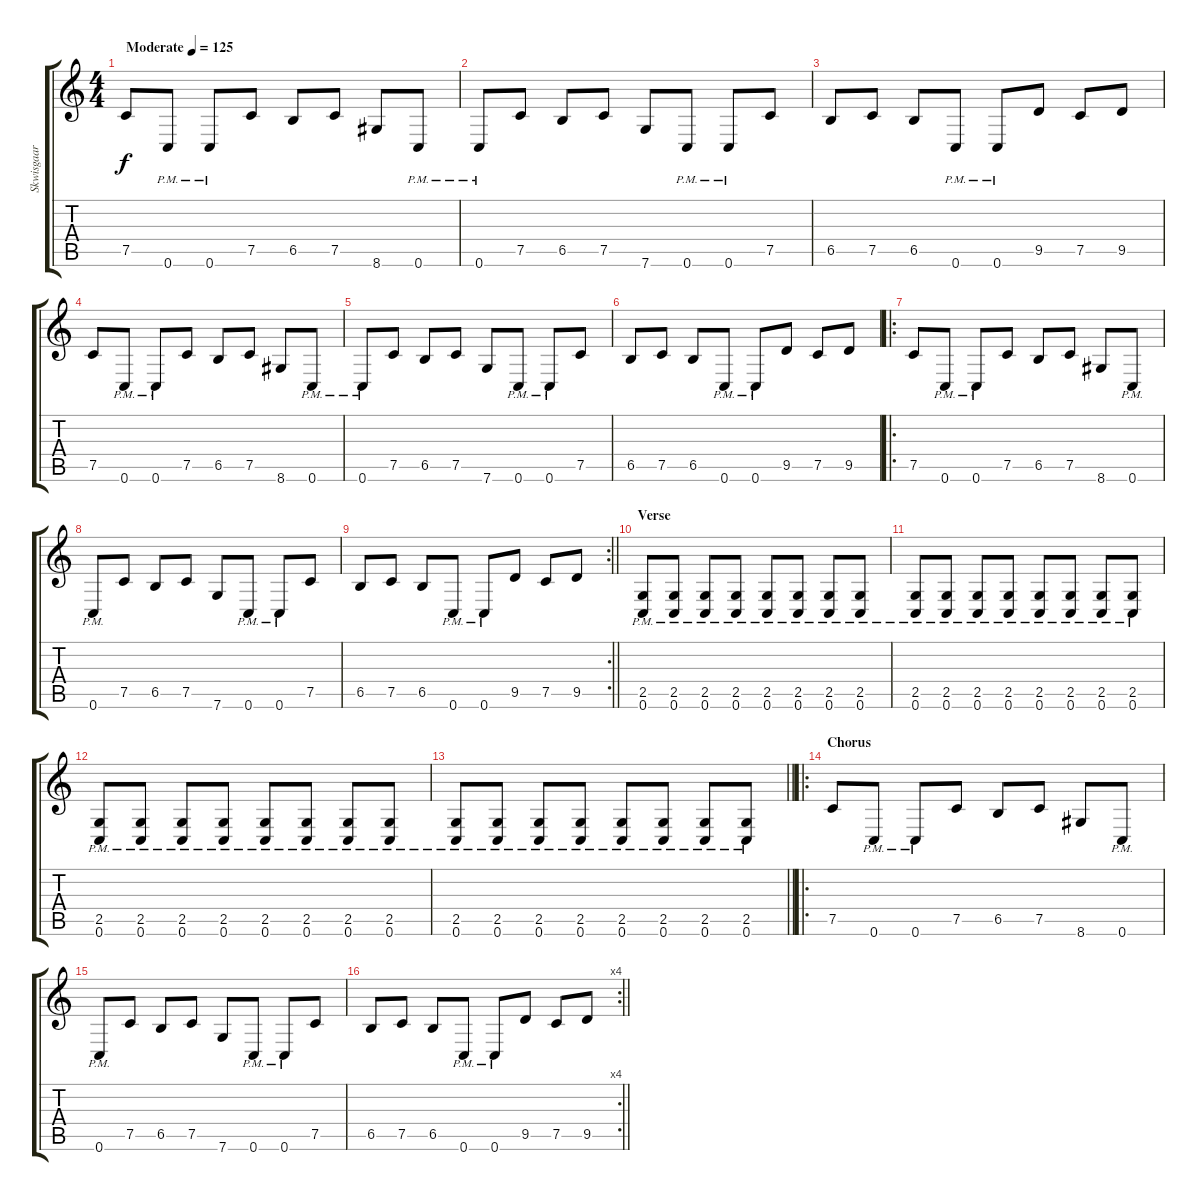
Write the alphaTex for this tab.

\track ("Skwisgaar" "Skwisgaar") {instrument distortionguitar}
\staff {score tabs}
\tuning (C4 G3 Eb3 Bb2 F2 C2) {hide}
\ts (4 4)
\tempo (125 "Moderate")
\clef g2
\ks c
7.5.8{dy f instrument distortionguitar} 0.6{pm}.8 0.6{pm}.8 7.5.8 6.5.8 7.5.8 8.6.8 0.6{pm}.8 |
0.6{pm}.8 7.5.8 6.5.8 7.5.8 7.6.8 0.6{pm}.8 0.6{pm}.8 7.5.8 |
6.5.8 7.5.8 6.5.8 0.6{pm}.8 0.6{pm}.8 9.5.8 7.5.8 9.5.8 |
7.5.8 0.6{pm}.8 0.6{pm}.8 7.5.8 6.5.8 7.5.8 8.6.8 0.6{pm}.8 |
0.6{pm}.8 7.5.8 6.5.8 7.5.8 7.6.8 0.6{pm}.8 0.6{pm}.8 7.5.8 |
6.5.8 7.5.8 6.5.8 0.6{pm}.8 0.6{pm}.8 9.5.8 7.5.8 9.5.8 |
\ro
7.5.8 0.6{pm}.8 0.6{pm}.8 7.5.8 6.5.8 7.5.8 8.6.8 0.6{pm}.8 |
0.6{pm}.8 7.5.8 6.5.8 7.5.8 7.6.8 0.6{pm}.8 0.6{pm}.8 7.5.8 |
\rc 2
\barLineRight lightlight
6.5.8 7.5.8 6.5.8 0.6{pm}.8 0.6{pm}.8 9.5.8 7.5.8 9.5.8 |
\section ("" "Verse")
(2.5{pm} 0.6{pm}).8 (2.5{pm} 0.6{pm}).8 (2.5{pm} 0.6{pm}).8 (2.5{pm} 0.6{pm}).8 (2.5{pm} 0.6{pm}).8 (2.5{pm} 0.6{pm}).8 (2.5{pm} 0.6{pm}).8 (2.5{pm} 0.6{pm}).8 |
(2.5{pm} 0.6{pm}).8 (2.5{pm} 0.6{pm}).8 (2.5{pm} 0.6{pm}).8 (2.5{pm} 0.6{pm}).8 (2.5{pm} 0.6{pm}).8 (2.5{pm} 0.6{pm}).8 (2.5{pm} 0.6{pm}).8 (2.5{pm} 0.6{pm}).8 |
(2.5{pm} 0.6{pm}).8 (2.5{pm} 0.6{pm}).8 (2.5{pm} 0.6{pm}).8 (2.5{pm} 0.6{pm}).8 (2.5{pm} 0.6{pm}).8 (2.5{pm} 0.6{pm}).8 (2.5{pm} 0.6{pm}).8 (2.5{pm} 0.6{pm}).8 |
\barLineRight lightlight
(2.5{pm} 0.6{pm}).8 (2.5{pm} 0.6{pm}).8 (2.5{pm} 0.6{pm}).8 (2.5{pm} 0.6{pm}).8 (2.5{pm} 0.6{pm}).8 (2.5{pm} 0.6{pm}).8 (2.5{pm} 0.6{pm}).8 (2.5{pm} 0.6{pm}).8 |
\ro
\section ("" "Chorus")
7.5.8 0.6{pm}.8 0.6{pm}.8 7.5.8 6.5.8 7.5.8 8.6.8 0.6{pm}.8 |
0.6{pm}.8 7.5.8 6.5.8 7.5.8 7.6.8 0.6{pm}.8 0.6{pm}.8 7.5.8 |
\rc 4
\barLineRight lightlight
6.5.8 7.5.8 6.5.8 0.6{pm}.8 0.6{pm}.8 9.5.8 7.5.8 9.5.8
